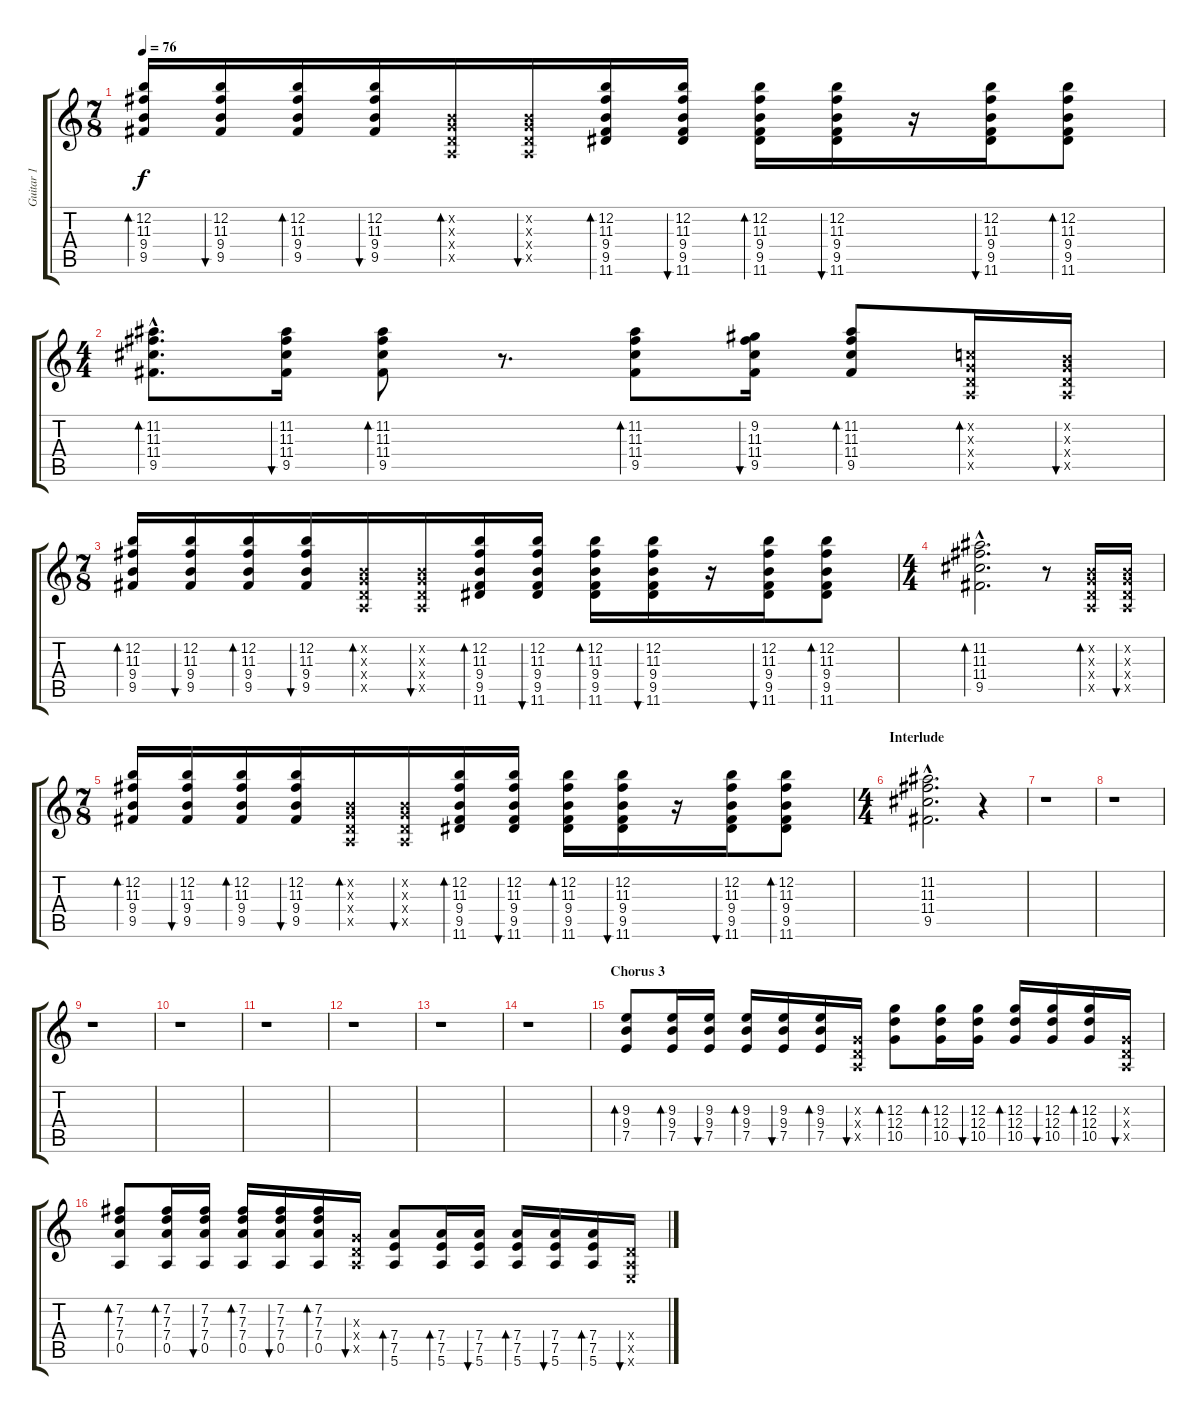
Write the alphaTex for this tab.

\track ("Guitar 1" "Guitar 1") {instrument overdrivenguitar}
\staff {score tabs}
\tuning (E4 B3 G3 D3 A2 E2) {hide}
\ts (7 8)
\tempo 76
\clef g2
\ks c
(12.2 11.3 9.4 9.5).16{bd 30 dy f} (12.2 11.3 9.4 9.5).16{bu 30} (12.2 11.3 9.4 9.5).16{bd 30} (12.2 11.3 9.4 9.5).16{bu 30} (0.2{x} 0.3{x} 0.4{x} 0.5{x}).16{bd 30} (0.2{x} 0.3{x} 0.4{x} 0.5{x}).16{bu 30} (12.2 11.3 9.4 9.5 11.6).16{bd 30} (12.2 11.3 9.4 9.5 11.6).16{bu 30} (12.2 11.3 9.4 9.5 11.6).16{bd 30} (12.2 11.3 9.4 9.5 11.6).16{bu 30} r.16 (12.2 11.3 9.4 9.5 11.6).16{bu 30} (12.2 11.3 9.4 9.5 11.6).8{bd 30} |
\ts (4 4)
(11.2{hac} 11.3{hac} 11.4{hac} 9.5{hac}).8{d bd 30} (11.2 11.3 11.4 9.5).16{bu 30} (11.2 11.3 11.4 9.5).8{bd 30} r.8{d} (11.2 11.3 11.4 9.5).8{bd 30} (9.2 11.3 11.4 9.5).16{bu 30} (11.2 11.3 11.4 9.5).8{bd 30} (1.2{x} 0.3{x} 0.4{x} 0.5{x}).16{bd 30} (0.2{x} 0.3{x} 0.4{x} 0.5{x}).16{bu 30} |
\ts (7 8)
(12.2 11.3 9.4 9.5).16{bd 30} (12.2 11.3 9.4 9.5).16{bu 30} (12.2 11.3 9.4 9.5).16{bd 30} (12.2 11.3 9.4 9.5).16{bu 30} (0.2{x} 0.3{x} 0.4{x} 0.5{x}).16{bd 30} (0.2{x} 0.3{x} 0.4{x} 0.5{x}).16{bu 30} (12.2 11.3 9.4 9.5 11.6).16{bd 30} (12.2 11.3 9.4 9.5 11.6).16{bu 30} (12.2 11.3 9.4 9.5 11.6).16{bd 30} (12.2 11.3 9.4 9.5 11.6).16{bu 30} r.16 (12.2 11.3 9.4 9.5 11.6).16{bu 30} (12.2 11.3 9.4 9.5 11.6).8{bd 30} |
\ts (4 4)
(11.2{hac} 11.3{hac} 11.4{hac} 9.5{hac}).2{d bd 30} r.8 (0.2{x} 0.3{x} 0.4{x} 0.5{x}).16{bd 30} (0.2{x} 0.3{x} 0.4{x} 0.5{x}).16{bu 30} |
\ts (7 8)
(12.2 11.3 9.4 9.5).16{bd 30} (12.2 11.3 9.4 9.5).16{bu 30} (12.2 11.3 9.4 9.5).16{bd 30} (12.2 11.3 9.4 9.5).16{bu 30} (0.2{x} 0.3{x} 0.4{x} 0.5{x}).16{bd 30} (0.2{x} 0.3{x} 0.4{x} 0.5{x}).16{bu 30} (12.2 11.3 9.4 9.5 11.6).16{bd 30} (12.2 11.3 9.4 9.5 11.6).16{bu 30} (12.2 11.3 9.4 9.5 11.6).16{bd 30} (12.2 11.3 9.4 9.5 11.6).16{bu 30} r.16 (12.2 11.3 9.4 9.5 11.6).16{bu 30} (12.2 11.3 9.4 9.5 11.6).8{bd 30} |
\ts (4 4)
\section ("" "Interlude")
(11.2{hac} 11.3{hac} 11.4{hac} 9.5{hac}).2{d} r.4 |
r.1 |
r.1 |
r.1 |
r.1 |
r.1 |
r.1 |
r.1 |
r.1 |
\section ("" "Chorus 3")
(9.3 9.4 7.5).8{bd 30} (9.3 9.4 7.5).16{bd 30} (9.3 9.4 7.5).16{bu 30} (9.3 9.4 7.5).16{bd 30} (9.3 9.4 7.5).16{bu 30} (9.3 9.4 7.5).16{bd 30} (0.3{x} 0.4{x} 0.5{x}).16{bu 30} (12.3 12.4 10.5).8{bd 30} (12.3 12.4 10.5).16{bd 30} (12.3 12.4 10.5).16{bu 30} (12.3 12.4 10.5).16{bd 30} (12.3 12.4 10.5).16{bu 30} (12.3 12.4 10.5).16{bd 30} (0.3{x} 0.4{x} 0.5{x}).16{bu 30} |
(7.2 7.3 7.4 0.5).8{bd 30} (7.2 7.3 7.4 0.5).16{bd 30} (7.2 7.3 7.4 0.5).16{bu 30} (7.2 7.3 7.4 0.5).16{bd 30} (7.2 7.3 7.4 0.5).16{bu 30} (7.2 7.3 7.4 0.5).16{bd 30} (0.3{x} 0.4{x} 0.5{x}).16{bu 30} (7.4 7.5 5.6).8{bd 30} (7.4 7.5 5.6).16{bd 30} (7.4 7.5 5.6).16{bu 30} (7.4 7.5 5.6).16{bd 30} (7.4 7.5 5.6).16{bu 30} (7.4 7.5 5.6).16{bd 30} (0.4{x} 0.5{x} 0.6{x}).16{bu 30}
